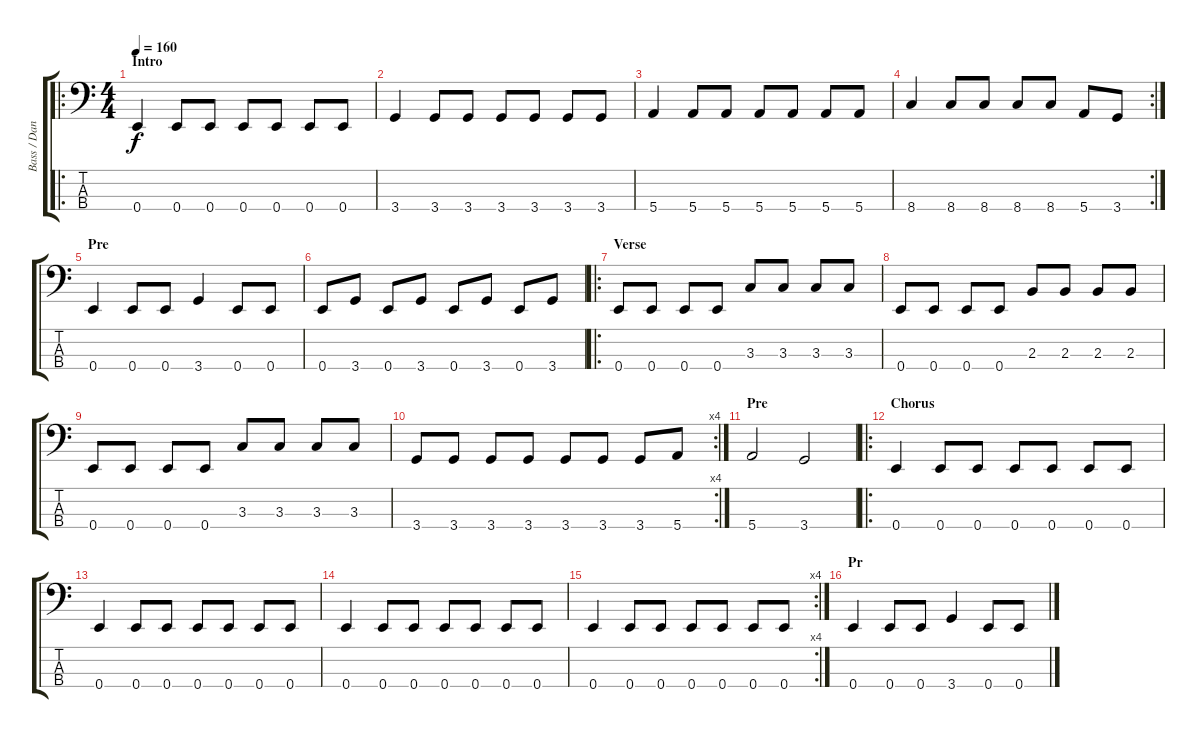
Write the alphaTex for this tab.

\track ("Bass / Danny" "Bass / Dan") {instrument electricbasspick}
\staff {score tabs}
\tuning (G2 D2 A1 E1) {hide}
\ro
\ts (4 4)
\section ("" "Intro")
\tempo 160
\clef f4
\ks c
0.4.4{dy f instrument electricbasspick} 0.4.8 0.4.8 0.4.8 0.4.8 0.4.8 0.4.8 |
3.4.4 3.4.8 3.4.8 3.4.8 3.4.8 3.4.8 3.4.8 |
5.4.4 5.4.8 5.4.8 5.4.8 5.4.8 5.4.8 5.4.8 |
\rc 2
8.4.4 8.4.8 8.4.8 8.4.8 8.4.8 5.4.8 3.4.8 |
\section ("" "Pre")
0.4.4 0.4.8 0.4.8 3.4.4 0.4.8 0.4.8 |
0.4.8 3.4.8 0.4.8 3.4.8 0.4.8 3.4.8 0.4.8 3.4.8 |
\ro
\section ("" "Verse")
0.4.8 0.4.8 0.4.8 0.4.8 3.3.8 3.3.8 3.3.8 3.3.8 |
0.4.8 0.4.8 0.4.8 0.4.8 2.3.8 2.3.8 2.3.8 2.3.8 |
0.4.8 0.4.8 0.4.8 0.4.8 3.3.8 3.3.8 3.3.8 3.3.8 |
\rc 4
3.4.8 3.4.8 3.4.8 3.4.8 3.4.8 3.4.8 3.4.8 5.4.8 |
\section ("" "Pre")
5.4.2 3.4.2 |
\ro
\section ("" "Chorus")
0.4.4 0.4.8 0.4.8 0.4.8 0.4.8 0.4.8 0.4.8 |
0.4.4 0.4.8 0.4.8 0.4.8 0.4.8 0.4.8 0.4.8 |
0.4.4 0.4.8 0.4.8 0.4.8 0.4.8 0.4.8 0.4.8 |
\rc 4
0.4.4 0.4.8 0.4.8 0.4.8 0.4.8 0.4.8 0.4.8 |
\section ("" "Pr")
0.4.4 0.4.8 0.4.8 3.4.4 0.4.8 0.4.8
